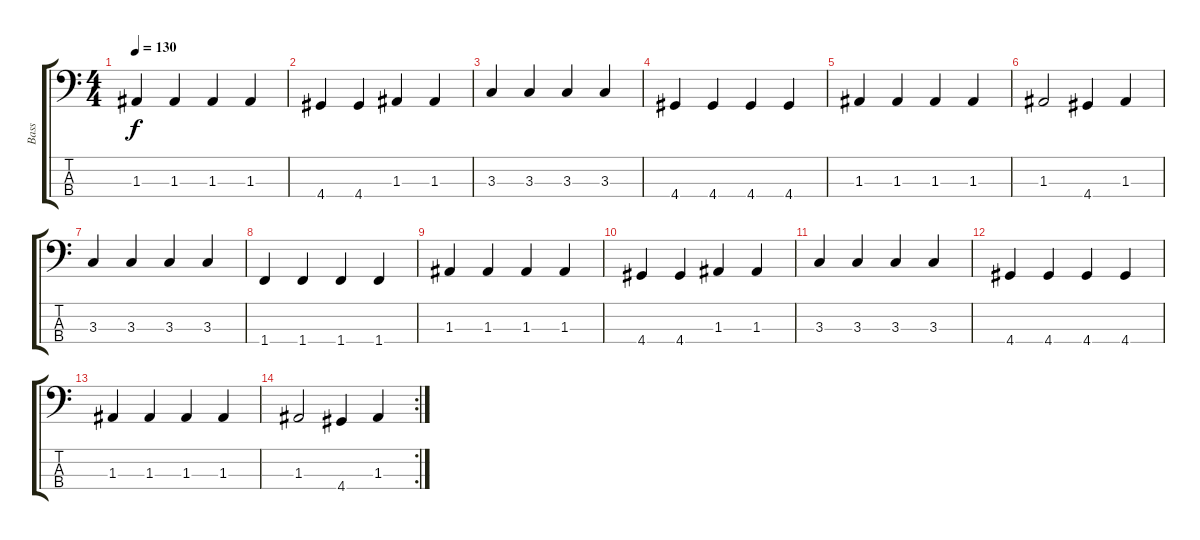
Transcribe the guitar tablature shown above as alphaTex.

\track ("Bass" "Bass") {instrument electricbassfinger}
\staff {score tabs}
\tuning (G2 D2 A1 E1) {hide}
\ts (4 4)
\tempo 130
\clef f4
\ks c
1.3.4{dy f} 1.3.4 1.3.4 1.3.4 |
4.4.4 4.4.4 1.3.4 1.3.4 |
3.3.4 3.3.4 3.3.4 3.3.4 |
4.4.4 4.4.4 4.4.4 4.4.4 |
1.3.4 1.3.4 1.3.4 1.3.4 |
1.3.2 4.4.4 1.3.4 |
3.3.4 3.3.4 3.3.4 3.3.4 |
1.4.4 1.4.4 1.4.4 1.4.4 |
1.3.4 1.3.4 1.3.4 1.3.4 |
4.4.4 4.4.4 1.3.4 1.3.4 |
3.3.4 3.3.4 3.3.4 3.3.4 |
4.4.4 4.4.4 4.4.4 4.4.4 |
1.3.4 1.3.4 1.3.4 1.3.4 |
\rc 2
1.3.2 4.4.4 1.3.4
